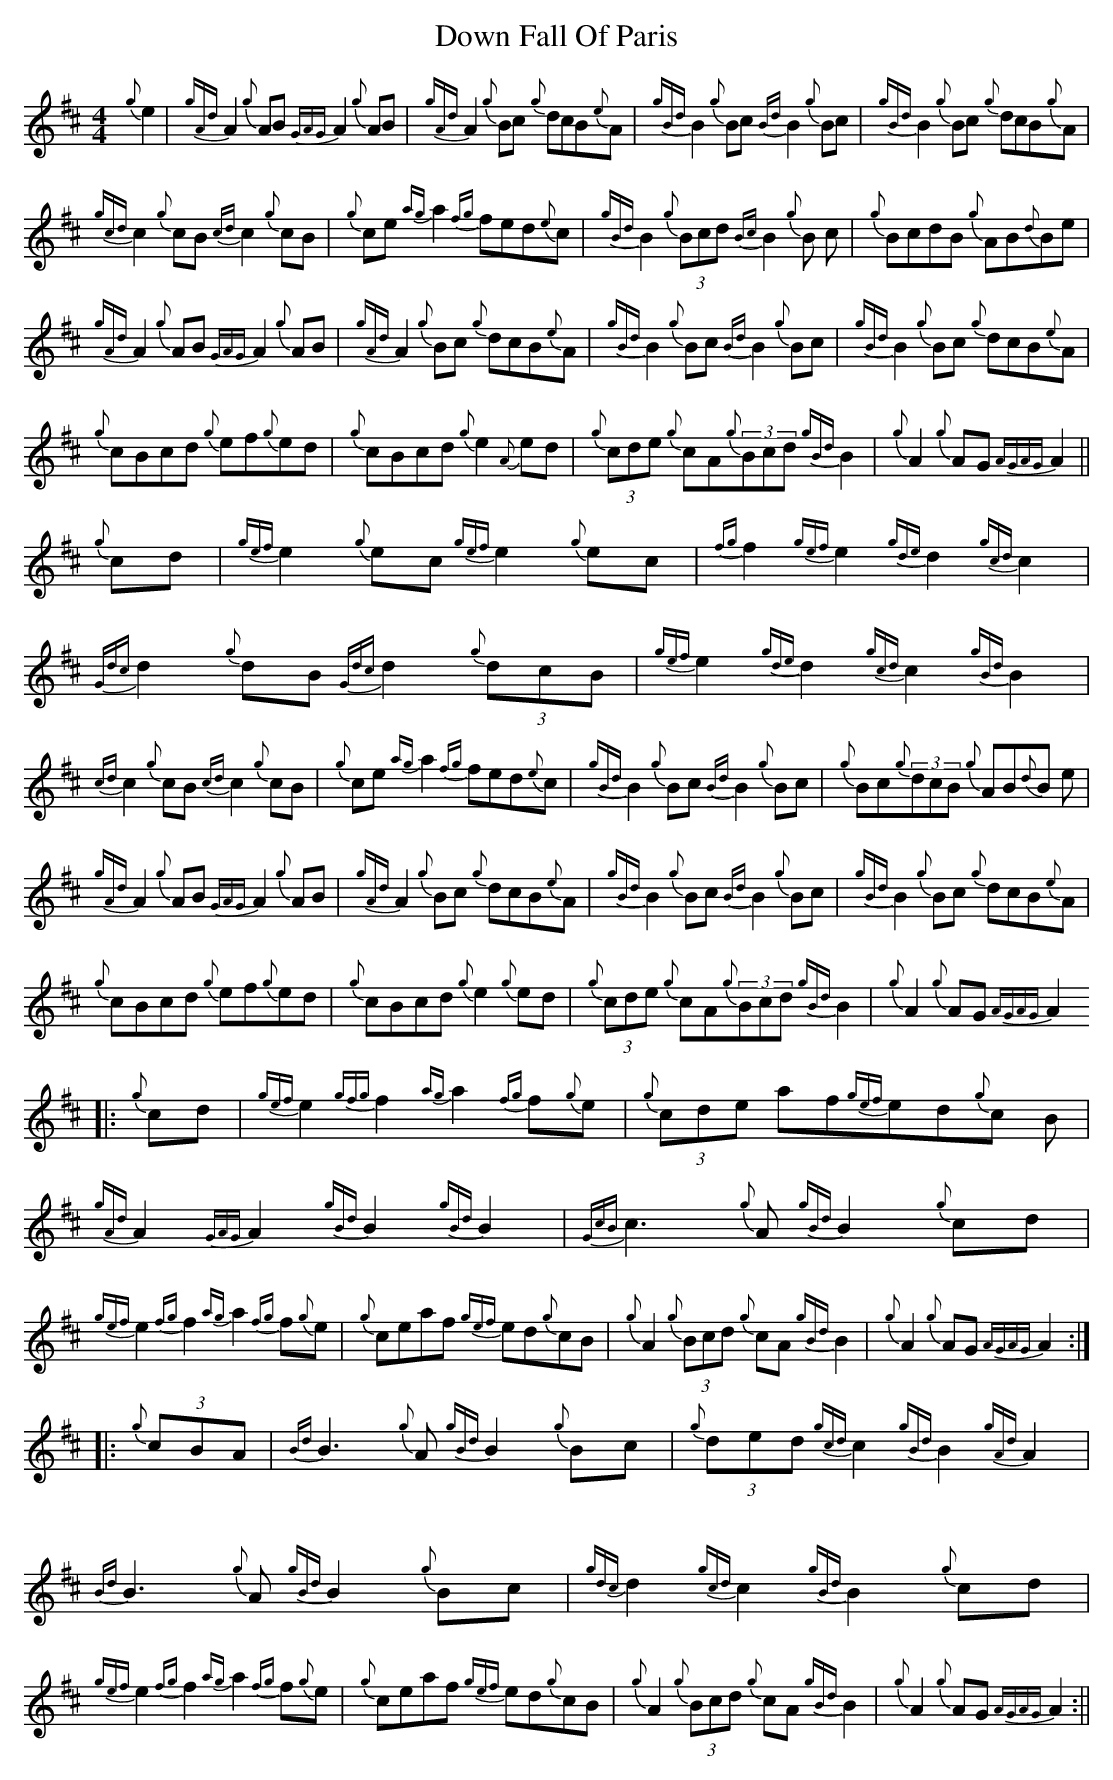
X:1
T:Down Fall Of Paris
M:4/4
L:1/8
K:D
{g}e2|{gAd}A2{g}AB {GAG}A2{g}AB|{gAd}A2{g}Bc {g}dcB{e}A|{gBd}B2{g}Bc {Bd}B2{g}Bc|{gBd}B2{g}Bc {g}dcB{g}A|
{gcd}c2{g}cB {cd}c2{g}cB|{g}ce{ag}a2 {fg}fed{e}c|{gBd}B2{g}(3Bcd{Bc}B2 {g}B c|{g}BcdB {g}AB{d}Be|
{gAd}A2{g}AB {GAG}A2{g}AB|{gAd}A2{g}Bc {g}dcB{e}A|{gBd}B2{g}Bc {Bd}B2{g}Bc|{gBd}B2{g}Bc {g}dcB{e}A|
{g}cBcd {g}ef{g}ed|{g}cBcd {g}e2{A}ed|{g}(3cde {g}cA{g}(3Bcd {gBd}B2|{g}A2{g}AG {AGAG}A2||
{g}cd|{gef}e2{g}ec {gef}e2{g}ec|{fg}f2{gef}e2 {gde}d2{gcd}c2|{Gdc}d2{g}dB {Gdc}d2{g}(3dcB|{gef}e2{gde}d2 {gcd}c2{gBd}B2|
{cd}c2{g}cB {cd}c2{g}cB|{g}ce{ag}a2 {fg}fed{e}c|{gBd}B2{g}Bc{Bd}B2{g}Bc| {g}Bc{g}(3dcB {g}AB{d}B e|
{gAd}A2{g}AB {GAG}A2{g}AB|{gAd}A2{g}Bc {g}dcB{e}A|{gBd}B2{g}Bc {Bd}B2{g}Bc|{gBd}B2{g}Bc {g}dcB{e}A|
{g}cBcd {g}ef{g}ed|{g}cBcd {g}e2{g}ed|{g}(3cde {g}cA{g}(3Bcd {gBd}B2|{g}A2{g}AG {AGAG}A2
|:{g}cd|{gef}e2{gfg}f2 {ag}a2{fg}f{g}e|{g}(3cde af{gef}ed{g}c B|{gAd}A2{GAG}A2 {gBd}B2{gBd}B2|{GcB}c3{g}A {gBd}B2{g}cd|
{gef}e2{fg}f2 {ag}a2{fg}f{g}e|{g}ceaf {gef}ed{g}cB|{g}A2{g}(3Bcd {g}cA{gBd}B2|{g}A2{g}AG {AGAG}A2:|
|:{g}(3cBA|{Bd}B3{g}A {gBd}B2{g}Bc|{g}(3ded {gcd}c2{gBd}B2{gAd}A2|{Bd}B3{g}A {gBd}B2{g}Bc|{gdc}d2{gcd}c2 {gBd}B2{g}cd|
{gef}e2{fg}f2 {ag}a2{fg}f{g}e|{g}ceaf {gef}ed{g}cB|{g}A2{g}(3Bcd {g}cA{gBd}B2|{g}A2{g}AG {AGAG}A2:||
